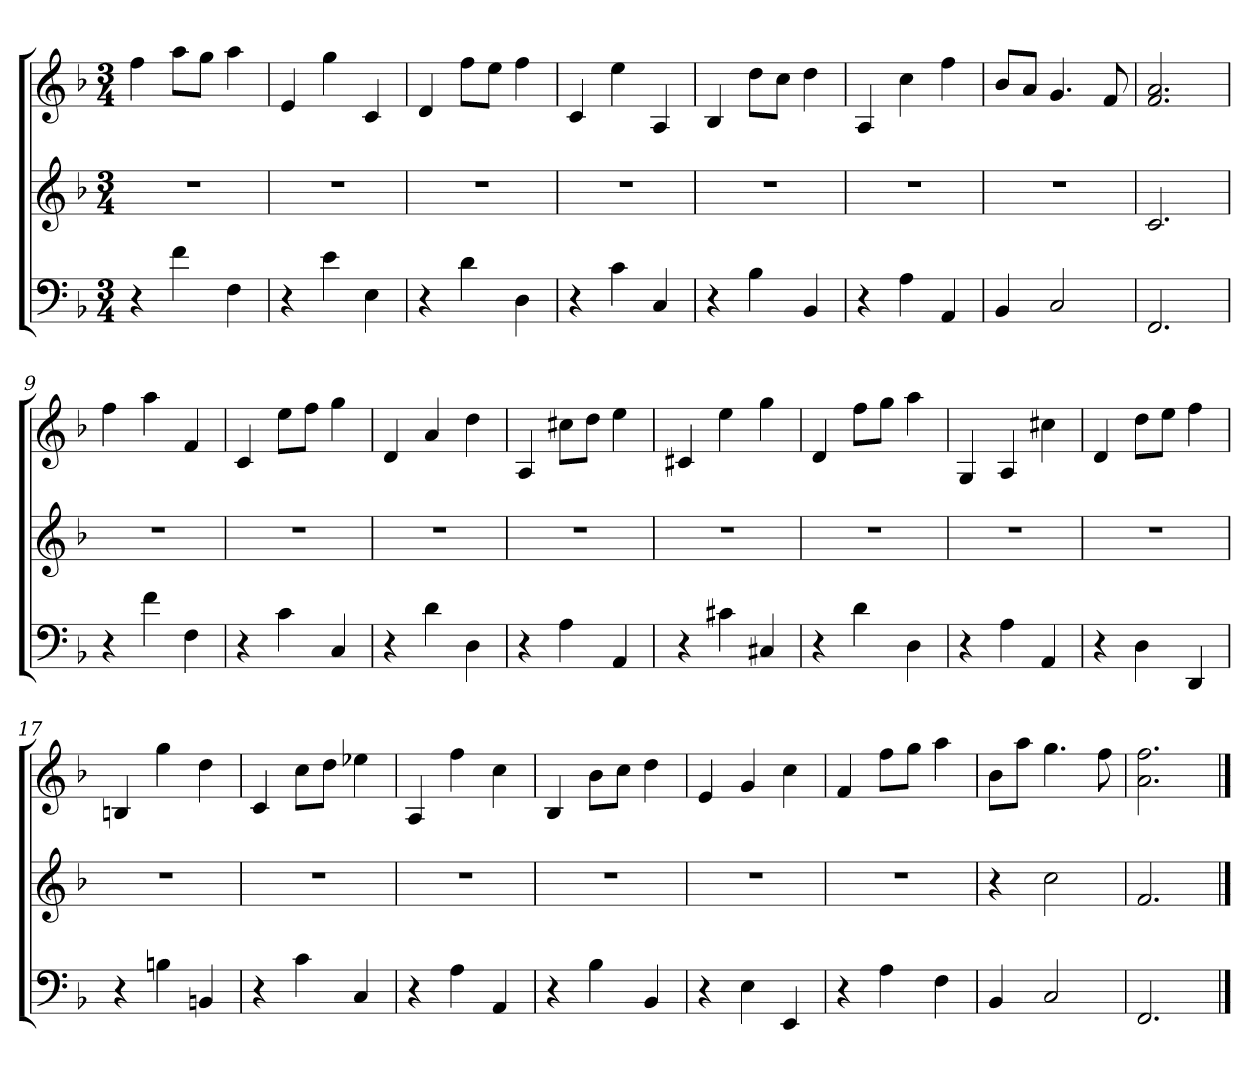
**kern	**kern	**kern
*part3	*part2	*part1
*staff3	*staff2	*staff1
*k[b-]	*k[b-]	*k[b-]
*F:	*F:	*F:
*M3/4	*M3/4	*M3/4
=1	=1	=1
4r	2.r	4ff
4f	.	8aaL
.	.	8ggJ
4F	.	4aa
=2	=2	=2
4r	2.r	4e
4e	.	4gg
4E	.	4c
=3	=3	=3
4r	2.r	4d
4d	.	8ffL
.	.	8eeJ
4D	.	4ff
=4	=4	=4
4r	2.r	4c
4c	.	4ee
4C	.	4A
=5	=5	=5
4r	2.r	4B-
4B-	.	8ddL
.	.	8ccJ
4BB-	.	4dd
=6	=6	=6
4r	2.r	4A
4A	.	4cc
4AA	.	4ff
=7	=7	=7
4BB-	2.r	8b-L
.	.	8aJ
2C	.	4.g
.	.	8f
=8	=8	=8
2.FF	2.c	2.f 2.a
=9	=9	=9
4r	2.r	4ff
4f	.	4aa
4F	.	4f
=10	=10	=10
4r	2.r	4c
4c	.	8eeL
.	.	8ffJ
4C	.	4gg
=11	=11	=11
4r	2.r	4d
4d	.	4a
4D	.	4dd
=12	=12	=12
4r	2.r	4A
4A	.	8cc#XL
.	.	8ddJ
4AA	.	4ee
=13	=13	=13
4r	2.r	4c#X
4c#X	.	4ee
4C#X	.	4gg
=14	=14	=14
4r	2.r	4d
4d	.	8ffL
.	.	8ggJ
4D	.	4aa
=15	=15	=15
4r	2.r	4G
4A	.	4A
4AA	.	4cc#X
=16	=16	=16
4r	2.r	4d
4D	.	8ddL
.	.	8eeJ
4DD	.	4ff
=17	=17	=17
4r	2.r	4Bn
4Bn	.	4gg
4BBn	.	4dd
=18	=18	=18
4r	2.r	4c
4c	.	8ccL
.	.	8ddJ
4C	.	4ee-X
=19	=19	=19
4r	2.r	4A
4A	.	4ff
4AA	.	4cc
=20	=20	=20
4r	2.r	4B-
4B-	.	8b-L
.	.	8ccJ
4BB-	.	4dd
=21	=21	=21
4r	2.r	4e
4E	.	4g
4EE	.	4cc
=22	=22	=22
4r	2.r	4f
4A	.	8ffL
.	.	8ggJ
4F	.	4aa
=23	=23	=23
4BB-	4r	8b-L
.	.	8aaJ
2C	2cc	4.gg
.	.	8ff
=24	=24	=24
2.FF	2.f	2.a 2.ff
==	==	==
*-	*-	*-
